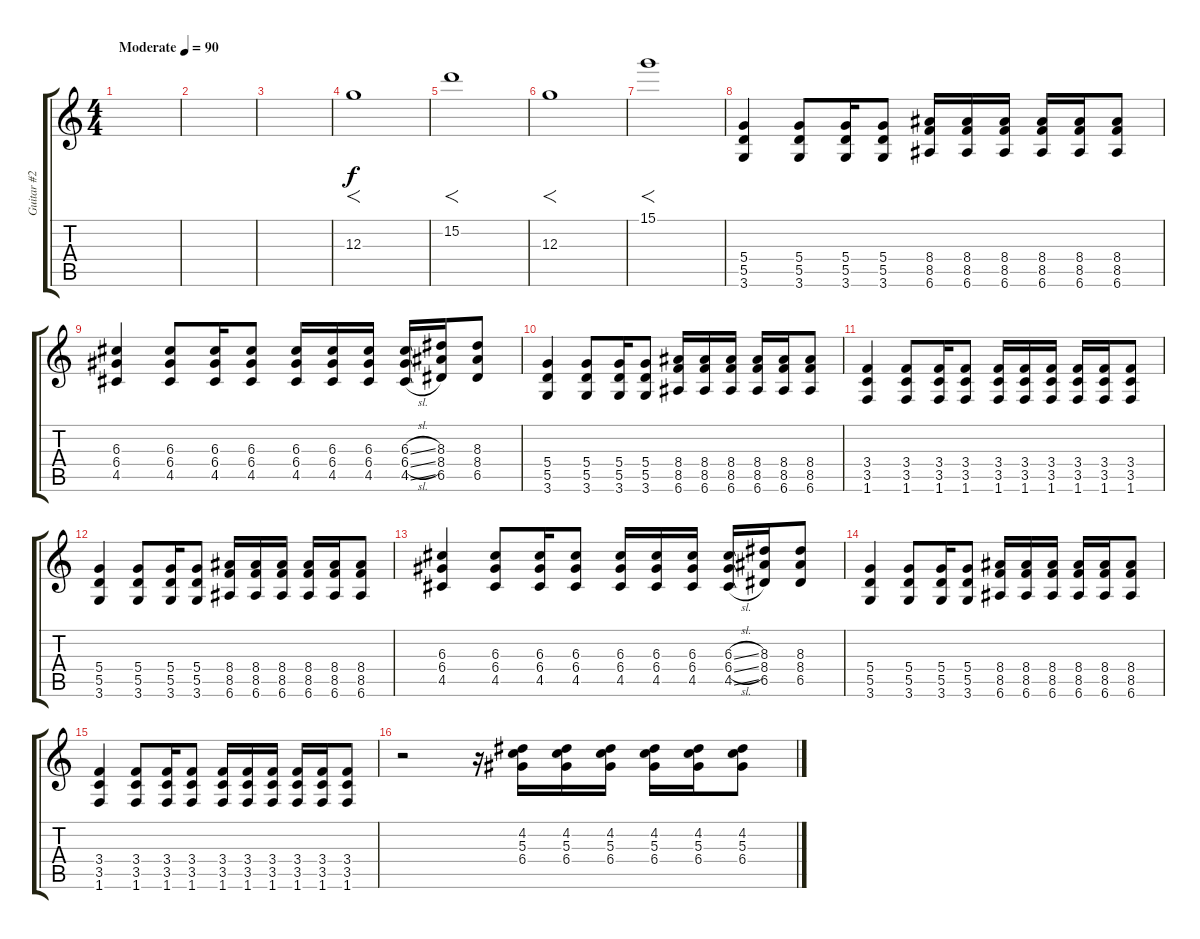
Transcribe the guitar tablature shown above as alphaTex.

\track ("Guitar #2" "Guitar #2") {instrument distortionguitar}
\staff {score tabs}
\tuning (E4 B3 G3 D3 A2 E2) {hide}
\ts (4 4)
\tempo (90 "Moderate")
\clef g2
\ks c
|
|
|
12.3.1{f} |
15.2.1{f} |
12.3.1{f} |
15.1.1{f} |
(5.4 5.5 3.6).4 (5.4 5.5 3.6).8 (5.4 5.5 3.6).16 (5.4 5.5 3.6).8 (8.4 8.5 6.6).16 (8.4 8.5 6.6).16 (8.4 8.5 6.6).16 (8.4 8.5 6.6).16 (8.4 8.5 6.6).16 (8.4 8.5 6.6).8 |
(6.3 6.4 4.5).4 (6.3 6.4 4.5).8 (6.3 6.4 4.5).16 (6.3 6.4 4.5).8 (6.3 6.4 4.5).16 (6.3 6.4 4.5).16 (6.3 6.4 4.5).16 (6.3{sl} 6.4{sl} 4.5{sl}).16 (8.3 8.4 6.5).16 (8.3 8.4 6.5).8 |
(5.4 5.5 3.6).4 (5.4 5.5 3.6).8 (5.4 5.5 3.6).16 (5.4 5.5 3.6).8 (8.4 8.5 6.6).16 (8.4 8.5 6.6).16 (8.4 8.5 6.6).16 (8.4 8.5 6.6).16 (8.4 8.5 6.6).16 (8.4 8.5 6.6).8 |
(3.4 3.5 1.6).4 (3.4 3.5 1.6).8 (3.4 3.5 1.6).16 (3.4 3.5 1.6).8 (3.4 3.5 1.6).16 (3.4 3.5 1.6).16 (3.4 3.5 1.6).16 (3.4 3.5 1.6).16 (3.4 3.5 1.6).16 (3.4 3.5 1.6).8 |
(5.4 5.5 3.6).4 (5.4 5.5 3.6).8 (5.4 5.5 3.6).16 (5.4 5.5 3.6).8 (8.4 8.5 6.6).16 (8.4 8.5 6.6).16 (8.4 8.5 6.6).16 (8.4 8.5 6.6).16 (8.4 8.5 6.6).16 (8.4 8.5 6.6).8 |
(6.3 6.4 4.5).4 (6.3 6.4 4.5).8 (6.3 6.4 4.5).16 (6.3 6.4 4.5).8 (6.3 6.4 4.5).16 (6.3 6.4 4.5).16 (6.3 6.4 4.5).16 (6.3{sl} 6.4{sl} 4.5{sl}).16 (8.3 8.4 6.5).16 (8.3 8.4 6.5).8 |
(5.4 5.5 3.6).4 (5.4 5.5 3.6).8 (5.4 5.5 3.6).16 (5.4 5.5 3.6).8 (8.4 8.5 6.6).16 (8.4 8.5 6.6).16 (8.4 8.5 6.6).16 (8.4 8.5 6.6).16 (8.4 8.5 6.6).16 (8.4 8.5 6.6).8 |
(3.4 3.5 1.6).4 (3.4 3.5 1.6).8 (3.4 3.5 1.6).16 (3.4 3.5 1.6).8 (3.4 3.5 1.6).16 (3.4 3.5 1.6).16 (3.4 3.5 1.6).16 (3.4 3.5 1.6).16 (3.4 3.5 1.6).16 (3.4 3.5 1.6).8 |
r.2 r.16 (4.2 5.3 6.4).16 (4.2 5.3 6.4).16 (4.2 5.3 6.4).16 (4.2 5.3 6.4).16 (4.2 5.3 6.4).16 (4.2{sl} 5.3{sl} 6.4{sl}).8
